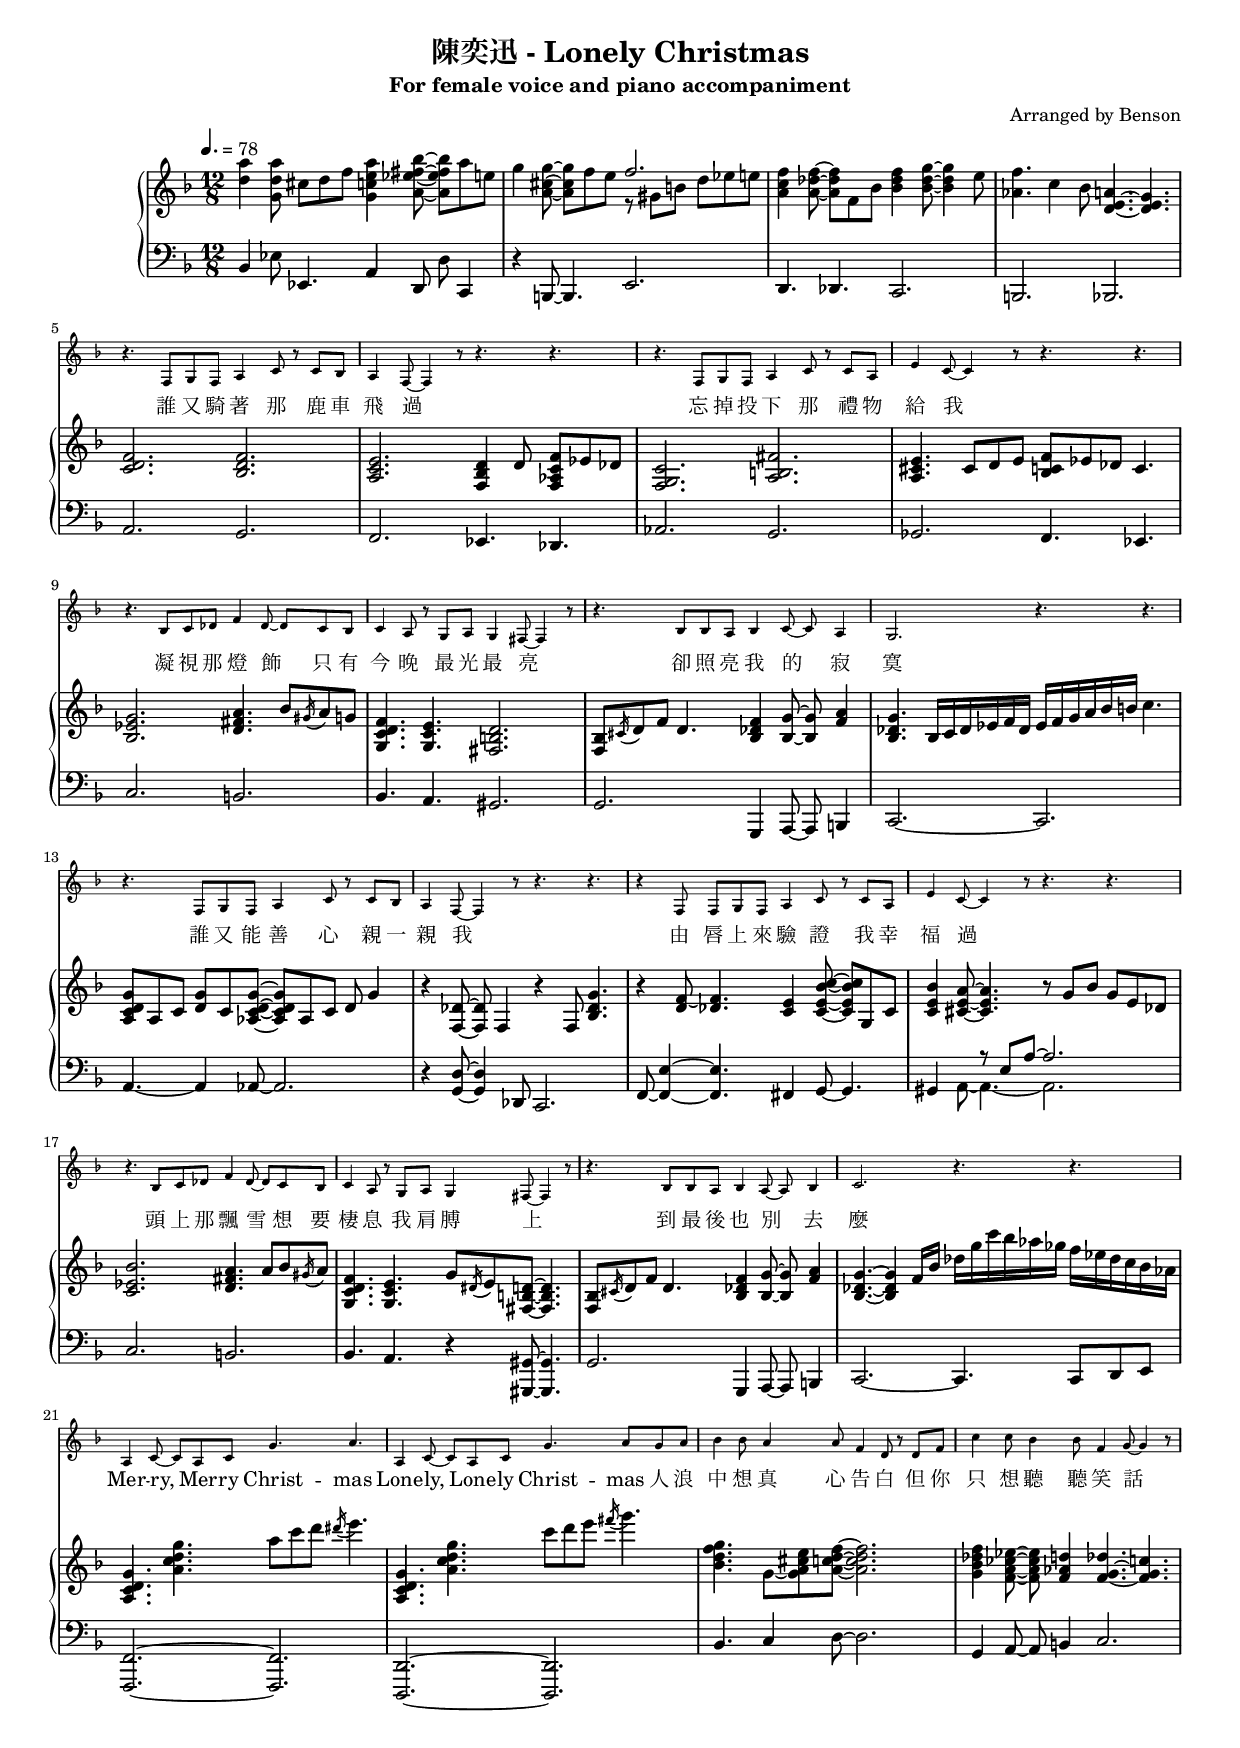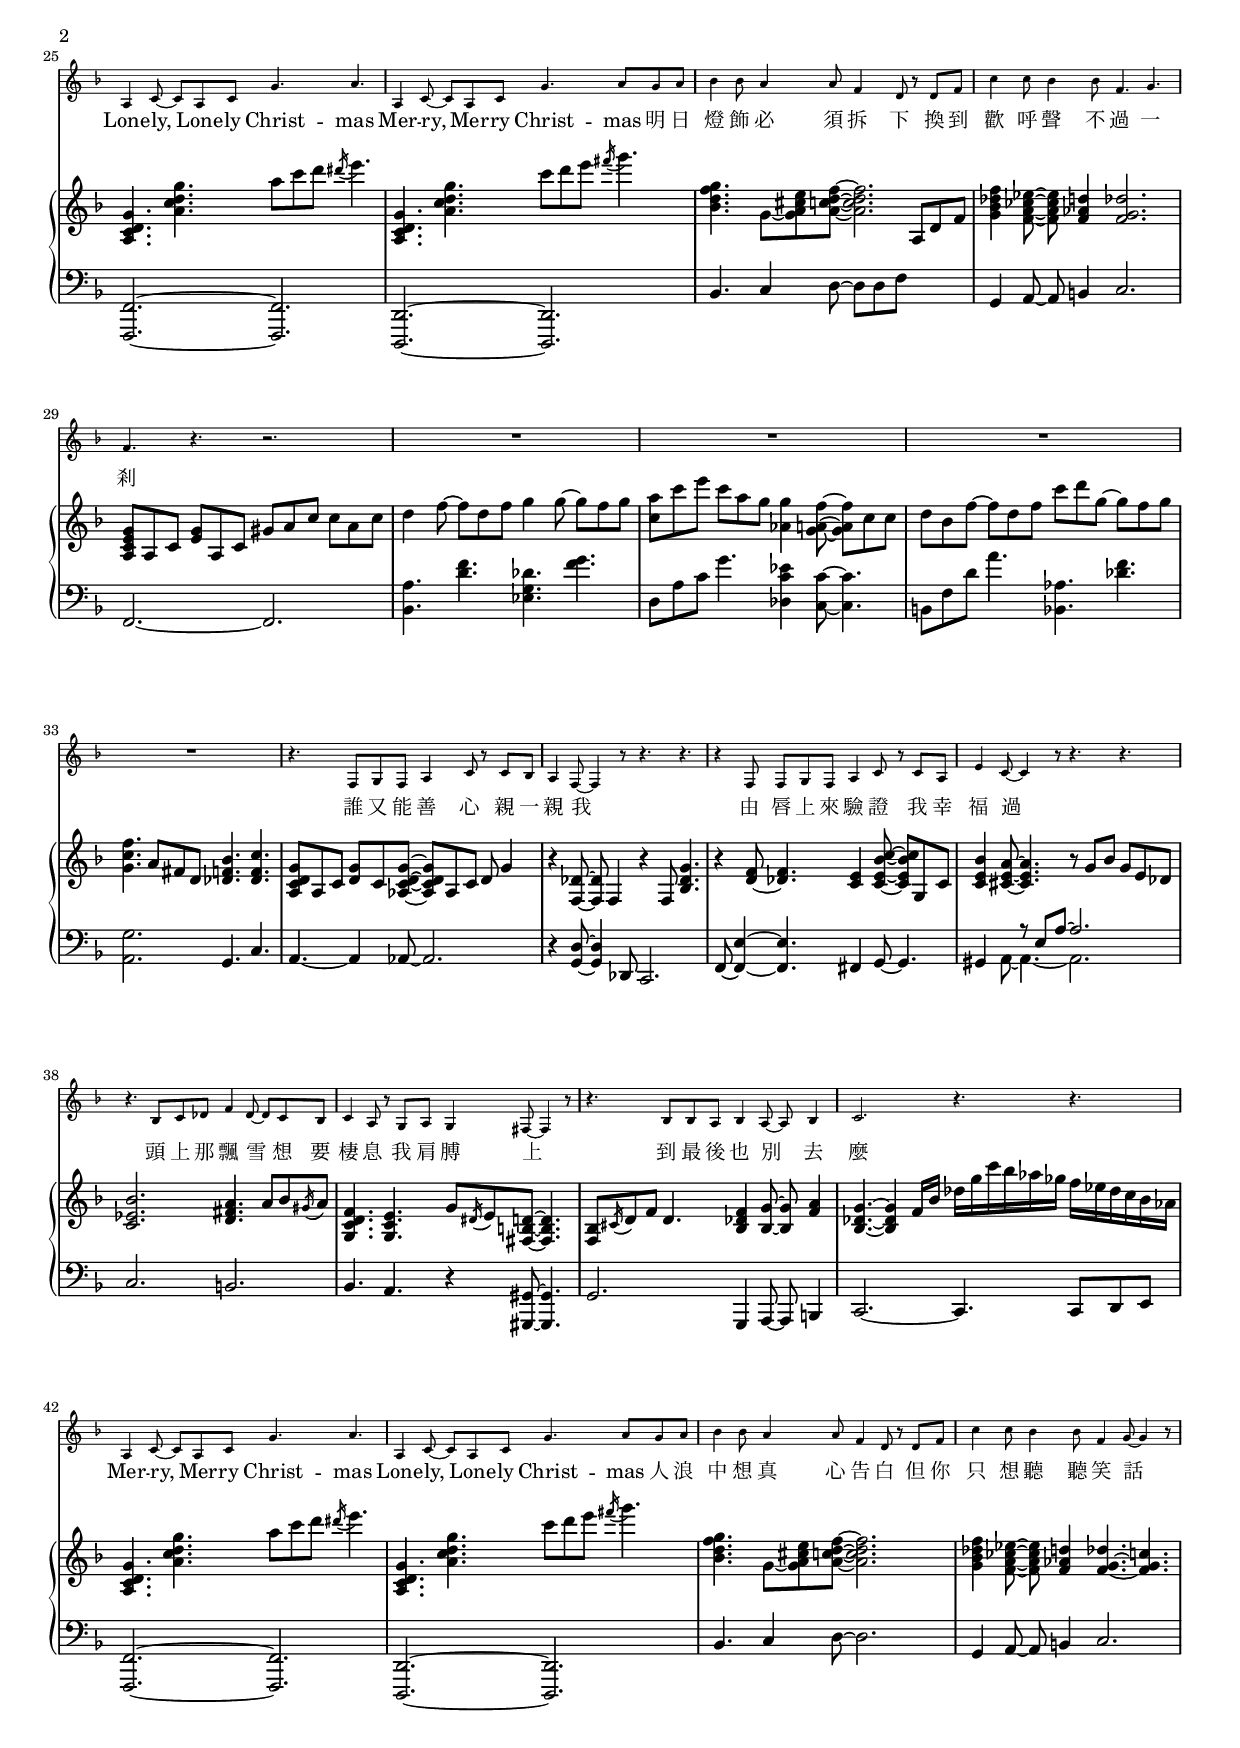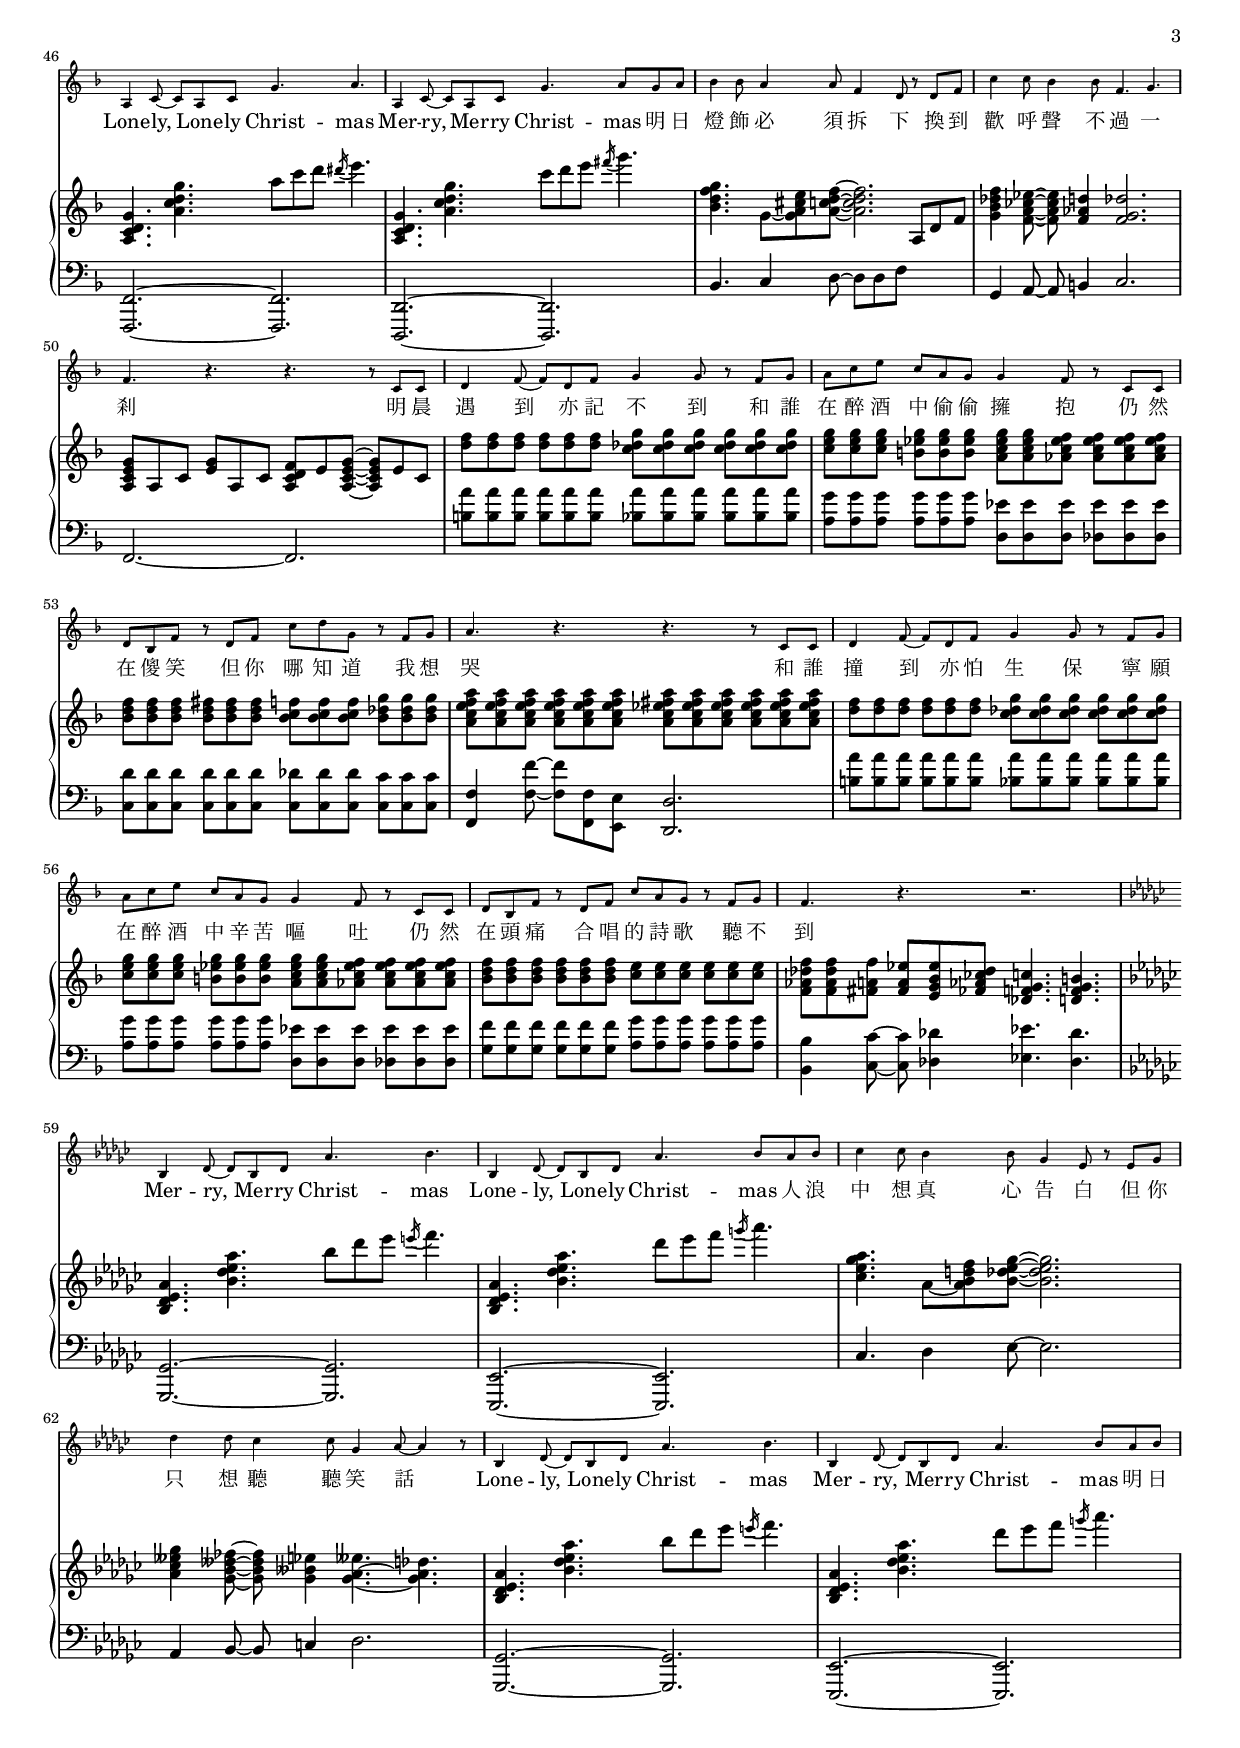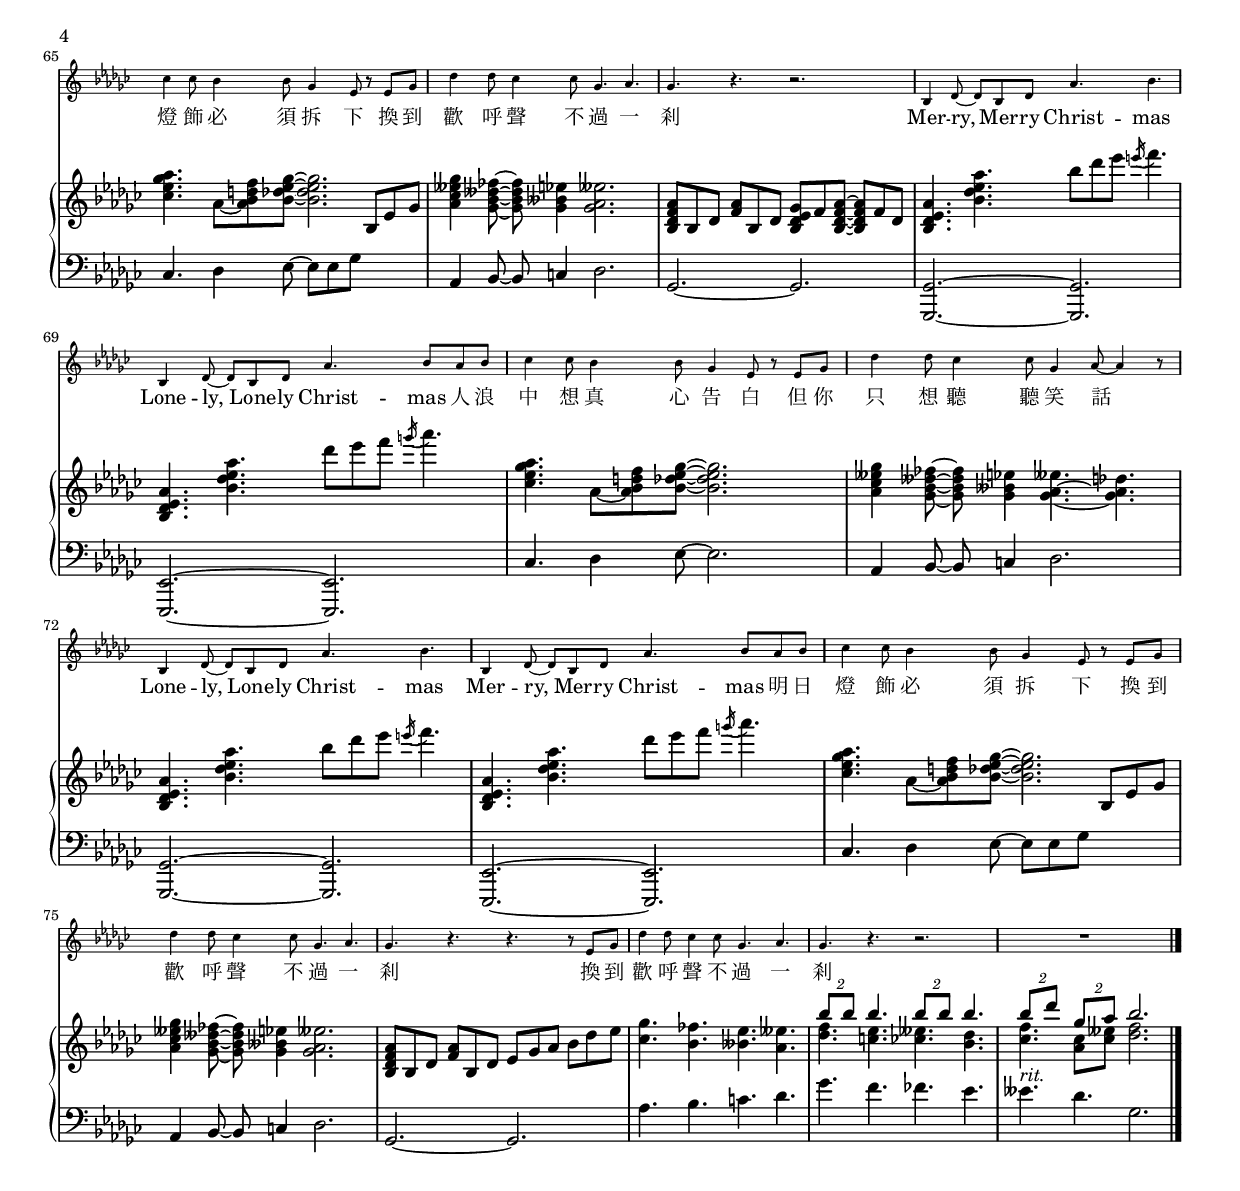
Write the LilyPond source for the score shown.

\version "2.18.2"
#(set-global-staff-size 16)

%%%%%%%%%%%%%%%%%%%%%%%%%%%%%%%%%%%%%%%%%%%%%%%%%%%%%%%%%%%%%%%%%%%%%%%%%%%%%%%%%%%%%%%%%%
%%  http://lsr.di.unimi.it/LSR/Item?id=445

%LSR by Jay Anderson.
%modyfied by Simon Albrecht on March 2014.
%=> http://lilypond.1069038.n5.nabble.com/LSR-445-error-td160662.html

#(define (octave-up m t)
 (let* ((octave (1- t))
      (new-note (ly:music-deep-copy m))
      (new-pitch (ly:make-pitch
        octave
        (ly:pitch-notename (ly:music-property m 'pitch))
        (ly:pitch-alteration (ly:music-property m 'pitch)))))
  (set! (ly:music-property new-note 'pitch) new-pitch)
  new-note))

#(define (octavize-chord elements t)
 (cond ((null? elements) elements)
     ((eq? (ly:music-property (car elements) 'name) 'NoteEvent)
       (cons (car elements)
             (cons (octave-up (car elements) t)
                   (octavize-chord (cdr elements) t))))
     (else (cons (car elements) (octavize-chord (cdr elements ) t)))))

#(define (octavize music t)
 (if (eq? (ly:music-property music 'name) 'EventChord)
       (ly:music-set-property! music 'elements (octavize-chord
(ly:music-property music 'elements) t)))
 music)

makeOctaves = #(define-music-function (parser location arg mus) (integer? ly:music?)
 (music-map (lambda (x) (octavize x arg)) (event-chord-wrap! mus)))
%%%%%%%%%%%%%%%%%%%%%%%%%%%%%%%%%%%%%%%%%%%%%%%%%%%%%%%%%%%%%%%%%%%%%%%%%%%%%%%%%%%%%%%%%%


\header {
  title = "陳奕迅 - Lonely Christmas"
  subtitle = "For female voice and piano accompaniment"
  arranger = "Arranged by Benson"
}

upper-prelude = \relative c {
  <a''' e'>4 <d, a' e'>8 gis a c <d, g b e>4 <e bes' cis f>8~ q e' b
  d4 <e, gis d'>8~ q c' b << { c2. } \\ { r8 dis, fis a bes b } >>
  <e, g c>4 <e aes c>8~ q c f <f aes c>4 <f aes d>8~ q4 b8
  <ees, c'>4. g4 f8 <a, b e>4.~ <a b d>
}

lower-prelude = \relative c {
  f4 bes8 bes,4. e4 a,8 a' g,4 r4 fis8~ fis4. b2.
  a4. aes4. g2. fis2. f
}

lower-melodya = \relative c {
  e2. d c bes4. aes
  ees'2. d des c4. bes
  g'2. fis f4. e dis2.
  d2. d,4 e8~ e fis4 g2.~ g2.
}

upper-melodya = \relative c' {
  \clef treble
  <g' a c>2. <f a c> <e g b> <c f a>4 a'8 <c, ees g c>8 bes' aes
  <c, d g>2. <e fis cis'> <e gis b>4. gis8 a b <f g c>8 bes aes g4.
  <f bes d>2. <a cis e>4. f'8 \acciaccatura dis16 e8 d <d, g a c>4. <d g b> <cis fis a>2.
  <c f>8 \acciaccatura gis'16 a8 c a4. <f aes c>4 <f d'>8~ q <c' e>4 <f, aes d>4.
  f16 g aes bes c aes bes c d e f fis g4.
}

lower-melodya-dash = \relative c {
  e4.~ e4 ees8~ ees2.
  r4 <d a'>8~ q4 aes8 g2.
  c8~ <c b'>4~ q4. cis4 d8~ d4. dis4 << { s8 r8 b' e~ e2. } \\ { e,8~ e4.~ e2. } >>
  g2. fis f4. e r4 <dis dis,>8~ q4.
  d2. d,4 e8~ e fis4 g2.~ g4. g8 a b
}

upper-melodya-dash = \relative c' {
  <e g a d>8 e g <a d> g <ees g a d>~ q ees g a d4
  r4 <c, aes'>8~ q8 c4 r4 c8 <f aes d>4.
  r4 <a c>8~ <aes c>4. <g b>4 <g b f' g>8~ q8 d8 g <g b f'>4 <gis b e>8~ q4. r8 d' f d b aes
  <g bes f'>2. <a cis e>4. e'8 f \acciaccatura dis16 e8 <d, g a c>4. <d g b> d'8 \acciaccatura ais16 b8 <cis, fis a>8~ q4.
  <c f>8 \acciaccatura gis'16 a8 c a4. <f aes c>4 <f d'>8~ q <c' e>4 <f, aes d>4.~ q4
  c'16 f aes d g f ees des c bes aes g f ees
}

lower-melodyb = \relative c, {
  <c c'>2.~ q
  <a a'>~ q
  f''4. g4 a8~ a2.
  d,4 e8~ e fis4 g2.
  <c,, c'>2.~ q
  <a a'>~ q
  f''4. g4 a8~ a a c \change Staff = "right" e a c
  \change Staff = "left"
  d,,4 e8~ e fis4 g2. c,2.~ c
}

upper-melodyb = \relative c {
  % \clef bass % depending on transpoing interval
  <e' g a d>4.
  % \clef treble % depending on transpoing interval
  <e' g a d>4. e'8 g a \acciaccatura ais16 b4.
  % \clef bass % depending on transpoing interval
  <e,,, g a d>4.
  % \clef treble % depending on transpoing interval
  <e' g a d>4. g'8 a b \acciaccatura cis16 d4.
  <f,, a c d>4. d8~ <d e gis b>8 <e g a c>8~ q2.
  <d f aes c>4 <c e ges bes>8~ q <c ees a>4 <c d aes'>4.~ <c d g>
  % \clef bass % depending on transpoing interval
  <e, g a d>4.
  % \clef treble % depending on transpoing interval
  <e' g a d>4. e'8 g a \acciaccatura ais16 b4.
  % \clef bass % depending on transpoing interval
  <e,,, g a d>4.
  % \clef treble % depending on transpoing interval
  <e' g a d>4. g'8 a b \acciaccatura cis16 d4.
  <f,, a c d>4. d8~ <d e gis b>8 <e g a c>8~ q2.
  <d f aes c>4 <c e ges bes>8~ q <c ees a>4 <c d aes'>2.
  <e, g b d>8 e g <b d> e, g
}

upper-melodyb-end-a = \relative c' {
  <e g a c>8 b' <e, g b d>8~ q b' g
}

upper-episode = \relative c'' {
  dis8 e g g e g
  a4 c8~ c a c
  d4 d8~ d c d
  <e g,> g b g e d
  <d ees,>4 <c d, e>8~ q g g
  a f c'~ c a c
  g' a d,~ d c d
  <c g d>4. e,8 cis a <aes c f>4. <aes c g'> 
}

lower-episode = \relative c {
  <f e'>4. <a' c>
  <bes, d aes'> <c' d>
  a,8 e' g d'4.
  <aes, g' bes>4 <g g'>8~ q4.
  fis8 c' a' e'4.
  <f,, ees'>4. <aes' c>
  <e, d'>2.
  d4.
  g
}

lower-melodyc = \relative c' {
  <fis e'>8 q q q q q
  <f e'>8 q q q q q
  <e d'>8 q q q q q
  <a, bes'>8 q q <aes bes'> q q
  <g a'> q q q q q
  <g aes'> q q <g g'> q q
  <c, c'>4 <c' c'>8~ q <c, c'> <b b'>
  <a a'>2.

  <fis'' e'>8 q q q q q
  <f e'>8 q q q q q
  <e d'>8 q q q q q
  <a, bes'>8 q q <aes bes'> q q
  <d c'> q q q q q
  <e d'> q q q q q
  <f, f'>4 <g g'>8~ q <aes aes'>4
  <bes bes'>4. <aes aes'>
}

upper-melodyc = \relative c''' {
  <a c>8 q q q q q
  <g aes d>8 q q q q q
  <g b d> q q <fis bes d> q q
  <e g bes d> q <ees g bes c> q q q
  <f a c> q q <f a cis> q q
  <f g c> q q <f aes d> q q
  <e g b c e> q q q q q
  <e g bes cis e> q q q q q

  <a c>8 q q q q q
  <g aes d>8 q q q q q
  <g b d> q q <fis bes d> q q
  <e g bes d> q <ees g bes c> q q q
  <f a c> q q q q q
  <g b> q q q q q
  <c, ees aes c> q <cis e c'> <cis e bes'> <b d f bes> <ces ees ges aes>
  <aes c d g>4. <a c d fis>
}

upper-ending = \relative c'' {
  a8 c d e g a
  <f c'>4. <e bes'> <ees a> <d aes'>
  << {
    \tuplet 2/3 { e'8 e } e4.
    \tuplet 2/3 { e8 e } e4.
    \tuplet 2/3 4. {
      \set Score.tempoHideNote = ##t
      \tempo 4. = 74
      e8
      \tempo 4. = 66
      g
      \tempo 4. = 54
      c,
      \tempo 4. = 40
      d
      \tempo 4. = 32
    } e2.
  } \\ {
    <g, b>4. <fis a> <f aes> <e g>
    <f b>
    \omit TupletNumber
    \tuplet 2/3 { <d f>8 <f aes> } <g b>2.
  } >>
}

lower-ending = \relative c' {
  d4. e fis g c b bes a aes g c,2.
}

upper-midi = \relative c' {
  \set Staff.pedalSustainStyle = #'bracket
  \key c \major
  \clef treble
  \tempo 4. = 78
  \time 12/8
  \upper-prelude
  \upper-melodya
  \upper-melodya-dash
  \upper-melodyb
  \upper-episode
  \upper-melodya-dash
  \upper-melodyb
  \upper-melodyb-end-a
  \upper-melodyc
  \key des \major
  \transpose c des {
    \upper-melodyb
    \upper-melodyb-end-a
    \upper-melodyb
    \upper-ending
  }
  \bar "|."
}

upper-print = \relative c' {
  \set Staff.pedalSustainStyle = #'bracket
  \key c \major
  \clef treble
  \tempo 4. = 78
  \time 12/8
  \upper-prelude
  \upper-melodya
  \upper-melodya-dash
  \upper-melodyb
  \upper-episode
  \upper-melodya-dash
  \upper-melodyb
  \upper-melodyb-end-a
  \upper-melodyc
  \key des \major
  \transpose c des {
    \upper-melodyb
    \upper-melodyb-end-a
    \upper-melodyb
    \upper-ending
  }
  \bar "|."
}

lower-midi = \relative c {
  \set Staff.pedalSustainStyle = #'bracket
  \key c \major
  \clef bass
  \time 12/8
  \lower-prelude
  \lower-melodya
  \lower-melodya-dash
  \lower-melodyb
  \lower-episode
  \lower-melodya-dash
  \lower-melodyb
  \lower-melodyc
  \key des \major
  \transpose c des {
    \lower-melodyb
    \lower-melodyb
    \lower-ending
  }
  \bar "|."
}

lower-print = \relative c {
  \set Staff.pedalSustainStyle = #'bracket
  \key c \major
  \clef bass
  \time 12/8
  \lower-prelude
  \lower-melodya
  \lower-melodya-dash
  \lower-melodyb
  \lower-episode
  \lower-melodya-dash
  \lower-melodyb
  \lower-melodyc
  \key des \major
  \transpose c des {
    \lower-melodyb
    \lower-melodyb
    \lower-ending
  }
  \bar "|."
}

dynamics = {
  s1.*78
  s4.-"rit."
}

guitarchords = \chordmode {
}

lyricsmain = \lyricmode {
  誰 又 騎 著 那 鹿 車 飛 過
  忘 掉 投 下 那 禮 物 給 我
  凝 視 那 燈 飾 只 有 今 晚 最 光 最 亮
  卻 照 亮 我 的 寂 寞

  誰 又 能 善 心 親 一 親 我
  由 唇 上 來 驗 證 我 幸 福 過
  頭 上 那 飄 雪 想 要 棲 息 我 肩 膊 上
  到 最 後 也 別 去 麼

  Mer -- ry, Mer -- ry Christ -- mas
  Lone -- ly, Lone -- ly Christ -- mas
  人 浪 中 想 真 心 告 白
  但 你 只 想 聽 聽 笑 話
  Lone -- ly, Lone -- ly Christ -- mas
  Mer -- ry, Mer -- ry Christ -- mas
  明 日 燈 飾 必 須 拆 下
  換 到 歡 呼 聲 不 過 一 剎

  誰 又 能 善 心 親 一 親 我
  由 唇 上 來 驗 證 我 幸 福 過
  頭 上 那 飄 雪 想 要 棲 息 我 肩 膊 上
  到 最 後 也 別 去 麼

  Mer -- ry, Mer -- ry Christ -- mas
  Lone -- ly, Lone -- ly Christ -- mas
  人 浪 中 想 真 心 告 白
  但 你 只 想 聽 聽 笑 話
  Lone -- ly, Lone -- ly Christ -- mas
  Mer -- ry, Mer -- ry Christ -- mas
  明 日 燈 飾 必 須 拆 下
  換 到 歡 呼 聲 不 過 一 剎

  明 晨 遇 到 亦 記 不 到 和 誰 在 醉 酒 中 偷 偷 擁 抱
  仍 然 在 傻 笑 但 你 哪 知 道 我 想 哭
  和 誰 撞 到 亦 怕 生 保 寧 願 在 醉 酒 中 辛 苦 嘔 吐
  仍 然 在 頭 痛 合 唱 的 詩 歌 聽 不 到

  Mer -- ry, Mer -- ry Christ -- mas
  Lone -- ly, Lone -- ly Christ -- mas
  人 浪 中 想 真 心 告 白
  但 你 只 想 聽 聽 笑 話
  Lone -- ly, Lone -- ly Christ -- mas
  Mer -- ry, Mer -- ry Christ -- mas
  明 日 燈 飾 必 須 拆 下
  換 到 歡 呼 聲 不 過 一 剎

  Mer -- ry, Mer -- ry Christ -- mas
  Lone -- ly, Lone -- ly Christ -- mas
  人 浪 中 想 真 心 告 白
  但 你 只 想 聽 聽 笑 話
  Lone -- ly, Lone -- ly Christ -- mas
  Mer -- ry, Mer -- ry Christ -- mas
  明 日 燈 飾 必 須 拆 下
  換 到 歡 呼 聲 不 過 一 剎

  換 到 歡 呼 聲 不 過 一 剎
}

melodya = \relative c' {
  r4. c8 d c e4 g8 r g f e4 c8~ c4 r8 r4. r4.
  r4. c8 d c e4 g8 r g e b'4 g8~ g4 r8 r4. r4.
  r4. f8 g aes c4 aes8~ aes g f g4 e8 r d e d4 cis8~ cis4 r8
  r4. f8 f e f4 g8~ g8 e4 d2. r4. r4.
}

melodya-dash = \relative c' {
  r4. c8 d c e4 g8 r g f e4 c8~ c4 r8 r4. r4.
  r4 c8 c d c e4 g8 r g e b'4 g8~ g4 r8 r4. r4.
  r4. f8 g aes c4 aes8~ aes g f g4 e8 r d e d4 cis8~ cis4 r8
  r4. f8 f e f4 e8~ e8 f4 g2. r4. r4.
}

melodyb = \relative c' {
  e4 g8~ g e g d'4. e
  e,4 g8~ g e g d'4. e8 d e
  f4 f8 e4 e8 c4 a8 r
  a c g'4 g8 f4 f8 c4 d8~ d4 r8
  e,4 g8~ g e g d'4. e
  e,4 g8~ g e g d'4. e8 d e
  f4 f8 e4 e8 c4 a8 r
  a c g'4 g8 f4 f8 c4. d c4. r4.
}

melodyc = \relative c'' {
  r4. r8 g g
  a4 c8~ c a c d4 d8 r c d e g b g e d d4 c8 r g g
  a f c' r a c g' a d, r c d e4. r4. r4. r8 g, g
  a4 c8~ c a c d4 d8 r c d e g b g e d d4 c8 r g g
  a f c' r a c g' e d r c d c4. r4. r2.
}

melody-last = \relative c'' {
  r4. r8
  a c g'4 g8 f4 f8 c4. d c4. r4.
}

melody = \relative c' {
  \key c \major
  \clef treble
  \time 12/8
  R1.*4
  \melodya
  \melodya-dash
  \melodyb r2.
  R1.*4
  \melodya-dash
  \melodyb
  \melodyc
  \key des \major
  \transpose c des { \melodyb r2. }
  \transpose c des { \melodyb }
  \transpose c des { \melody-last }
  r2.
  R1.
}

melody-transposed = \transpose c f, { \melody }
upper-midi-transposed = \transpose c f, { \upper-midi }
lower-midi-transposed = \transpose c f, { \lower-midi }
upper-print-transposed = \transpose c f, { \upper-print }
lower-print-transposed = \transpose c f, { \lower-print }

\book {
\score {
  <<
    % \new ChordNames {
      % \guitarchords
    % }
    \new Staff = "melodystaff" <<
      \set Staff.midiInstrument = #"electric guitar (clean)"
      \set Staff.instrumentName = #"Voice"
      \set Staff.midiMinimumVolume = #0.9
      \set Staff.midiMaximumVolume = #1
      \new Voice = "melody" {
        \melody-transposed
      }
      \context Lyrics = "lyrics" { \lyricsto "melody" { \lyricsmain } }
    >>
    \new PianoStaff <<
      \set Staff.midiInstrument = #"acoustic grand"
      \set Staff.instrumentName = #"Piano"
      \new Staff = "right" {
        \set Staff.midiMinimumVolume = #0.1
        \set Staff.midiMaximumVolume = #0.4
        \upper-midi-transposed
      }
      \new Staff = "left" {
        \set Staff.midiMinimumVolume = #0.1
        \set Staff.midiMaximumVolume = #0.4
        \lower-midi-transposed
      }
    >>
  >>
  \midi {
    \context {
      \ChordNameVoice \remove Note_performer
    }
  }
}
}
\book {
\score {
  <<
    \new ChordNames {
      \set chordChanges = ##t
      % \guitarchords
    }
    \new Staff = "melodystaff" \with {
      fontSize = #-3
      \override StaffSymbol.staff-space = #(magstep -3)
      \override StaffSymbol.thickness = #(magstep -3)
    }
    <<
      \set Staff.midiInstrument = #"choir aahs"
      \set Staff.instrumentName = #"Voice"
      \new Voice = "melody" {
        \melody-transposed
      }
      \context Lyrics = "lyrics" { \lyricsto "melody" { \lyricsmain } }
    >>
    \new PianoStaff <<
      \set Staff.midiInstrument = #"acoustic grand"
      \set Staff.instrumentName = #"Piano"
      \new Staff = "right" { \upper-print-transposed }
      \new Dynamics = "Dynamics_pf" \dynamics
      \new Staff = "left" { \lower-print-transposed }
    >>
  >>
  \layout {
    \context {
      % add the RemoveEmptyStaffContext that erases rest-only staves
      \Staff \RemoveEmptyStaves
    }
    \context {
      % add the RemoveEmptyStaffContext that erases rest-only staves
      \Dynamics \RemoveEmptyStaves
    }
    \context {
      \Score
      % Remove all-rest staves also in the first system
      \override VerticalAxisGroup.remove-first = ##t
      % If only one non-empty staff in a system exists, still print the starting bar
      \override SystemStartBar.collapse-height = #1
    }
    \context {
      \ChordNames
      \override ChordName #'font-size = #-3
    }
  }
}
}
